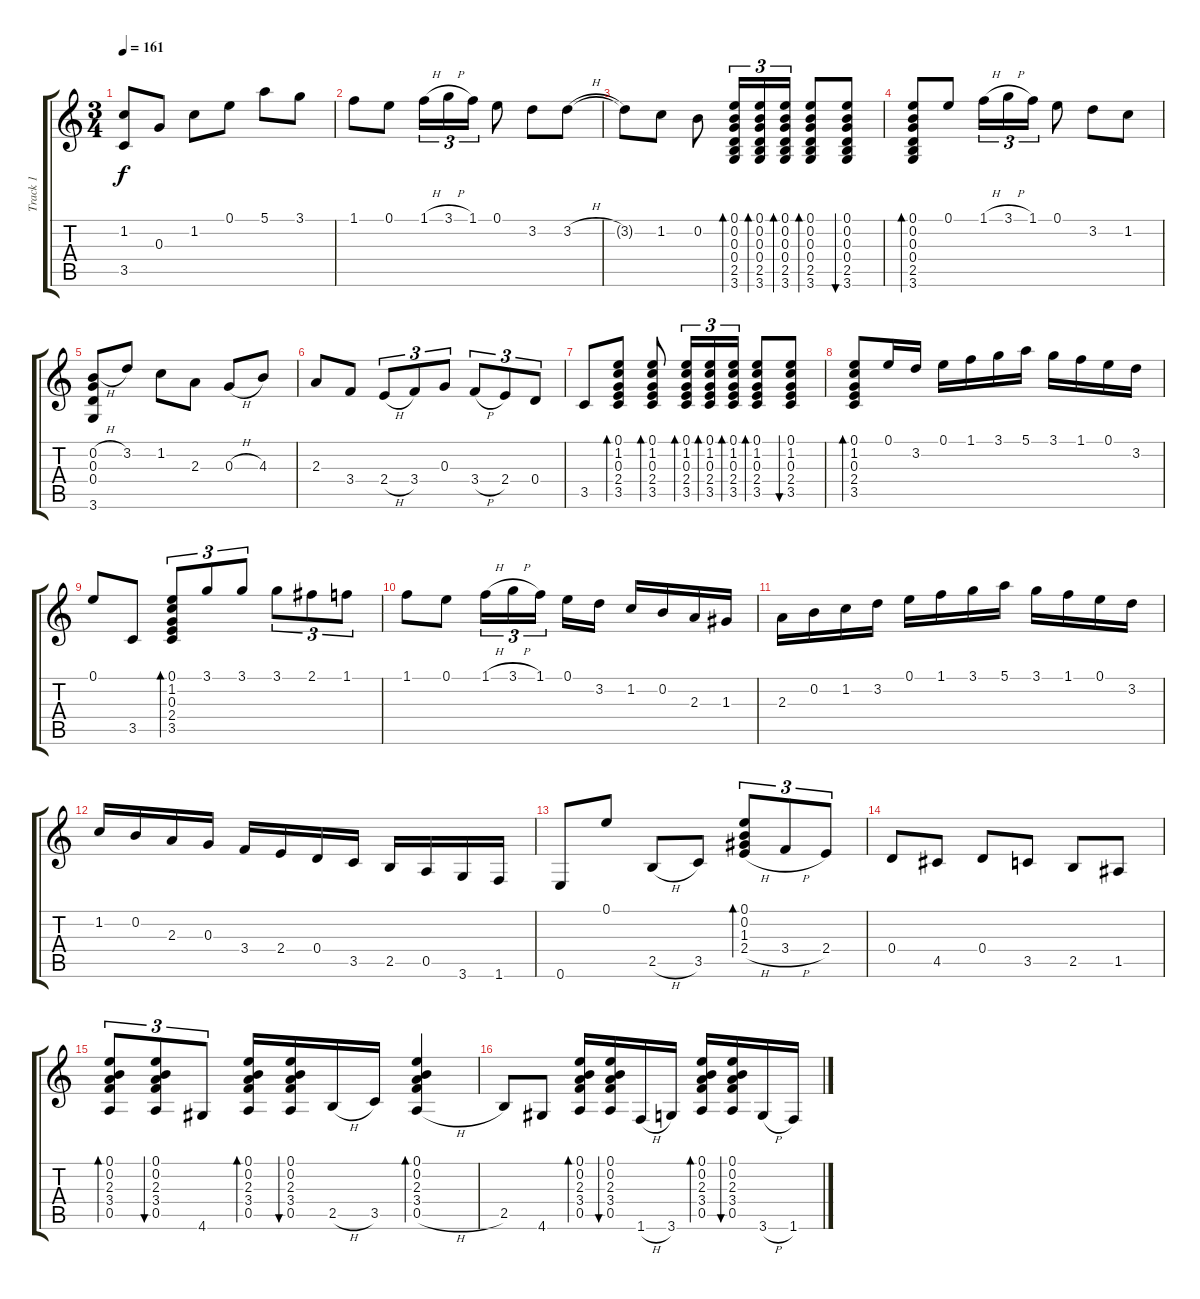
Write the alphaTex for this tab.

\track ("Track 1" "Track 1") {instrument acousticguitarnylon}
\staff {score tabs}
\tuning (E4 B3 G3 D3 A2 E2) {hide}
\ts (3 4)
\tempo 161
\clef g2
\ks c
(1.2 3.5).8{dy f} 0.3.8 1.2.8 0.1.8 5.1.8 3.1.8 |
1.1.8 0.1.8 1.1{h}.16{tu (3 2)} 3.1{h}.16{tu (3 2)} 1.1.16{tu (3 2)} 0.1.8 3.2.8 3.2{h}.8 |
3.2{t}.8 1.2.8 0.2.8 (0.1 0.2 0.3 0.4 2.5 3.6).16{tu (3 2) bd 60} (0.1 0.2 0.3 0.4 2.5 3.6).16{tu (3 2) bd 60} (0.1 0.2 0.3 0.4 2.5 3.6).16{tu (3 2) bd 60} (0.1 0.2 0.3 0.4 2.5 3.6).8{bd 60} (0.1 0.2 0.3 0.4 2.5 3.6).8{bu 60} |
(0.1 0.2 0.3 0.4 2.5 3.6).8{bd 60} 0.1.8 1.1{h}.16{tu (3 2)} 3.1{h}.16{tu (3 2)} 1.1.16{tu (3 2)} 0.1.8 3.2.8 1.2.8 |
(0.2{h} 0.3 0.4 3.6).8 3.2.8 1.2.8 2.3.8 0.3{h}.8 4.3.8 |
2.3.8 3.4.8 2.4{h}.8{tu (3 2)} 3.4.8{tu (3 2)} 0.3.8{tu (3 2)} 3.4{h}.8{tu (3 2)} 2.4.8{tu (3 2)} 0.4.8{tu (3 2)} |
3.5.8 (0.1 1.2 0.3 2.4 3.5).8{bd 60} (0.1 1.2 0.3 2.4 3.5).8{bd 60} (0.1 1.2 0.3 2.4 3.5).16{tu (3 2) bd 60} (0.1 1.2 0.3 2.4 3.5).16{tu (3 2) bd 60} (0.1 1.2 0.3 2.4 3.5).16{tu (3 2) bd 60} (0.1 1.2 0.3 2.4 3.5).8{bd 60} (0.1 1.2 0.3 2.4 3.5).8{bu 60} |
(0.1 1.2 0.3 2.4 3.5).8{bd 60} 0.1.16 3.2.16 0.1.16 1.1.16 3.1.16 5.1.16 3.1.16 1.1.16 0.1.16 3.2.16 |
0.1.8 3.5.8 (0.1 1.2 0.3 2.4 3.5).8{tu (3 2) bd 60} 3.1.8{tu (3 2)} 3.1.8{tu (3 2)} 3.1.8{tu (3 2)} 2.1.8{tu (3 2)} 1.1.8{tu (3 2)} |
1.1.8 0.1.8 1.1{h}.16{tu (3 2)} 3.1{h}.16{tu (3 2)} 1.1.16{tu (3 2) beam splitsecondary} 0.1.16 3.2.16 1.2.16 0.2.16 2.3.16 1.3.16 |
2.3.16 0.2.16 1.2.16 3.2.16 0.1.16 1.1.16 3.1.16 5.1.16 3.1.16 1.1.16 0.1.16 3.2.16 |
1.2.16 0.2.16 2.3.16 0.3.16 3.4.16 2.4.16 0.4.16 3.5.16 2.5.16 0.5.16 3.6.16 1.6.16 |
0.6.8 0.1.8 2.5{h}.8 3.5.8 (0.1 0.2 1.3 2.4{h}).8{tu (3 2) bd 60} 3.4{h}.8{tu (3 2)} 2.4.8{tu (3 2)} |
0.4.8 4.5.8 0.4.8 3.5.8 2.5.8 1.5.8 |
(0.1 0.2 2.3 3.4 0.5).8{tu (3 2) bd 60} (0.1 0.2 2.3 3.4 0.5).8{tu (3 2) bu 60} 4.6.8{tu (3 2)} (0.1 0.2 2.3 3.4 0.5).16{bd 60} (0.1 0.2 2.3 3.4 0.5).16{bu 60} 2.5{h}.16 3.5.16 (0.1 0.2 2.3 3.4 0.5{h}).4{bd 60} |
2.5.8 4.6.8 (0.1 0.2 2.3 3.4 0.5).16{bd 60} (0.1 0.2 2.3 3.4 0.5).16{bu 60} 1.6{h}.16 3.6.16 (0.1 0.2 2.3 3.4 0.5).16{bd 60} (0.1 0.2 2.3 3.4 0.5).16{bu 60} 3.6{h}.16 1.6.16
